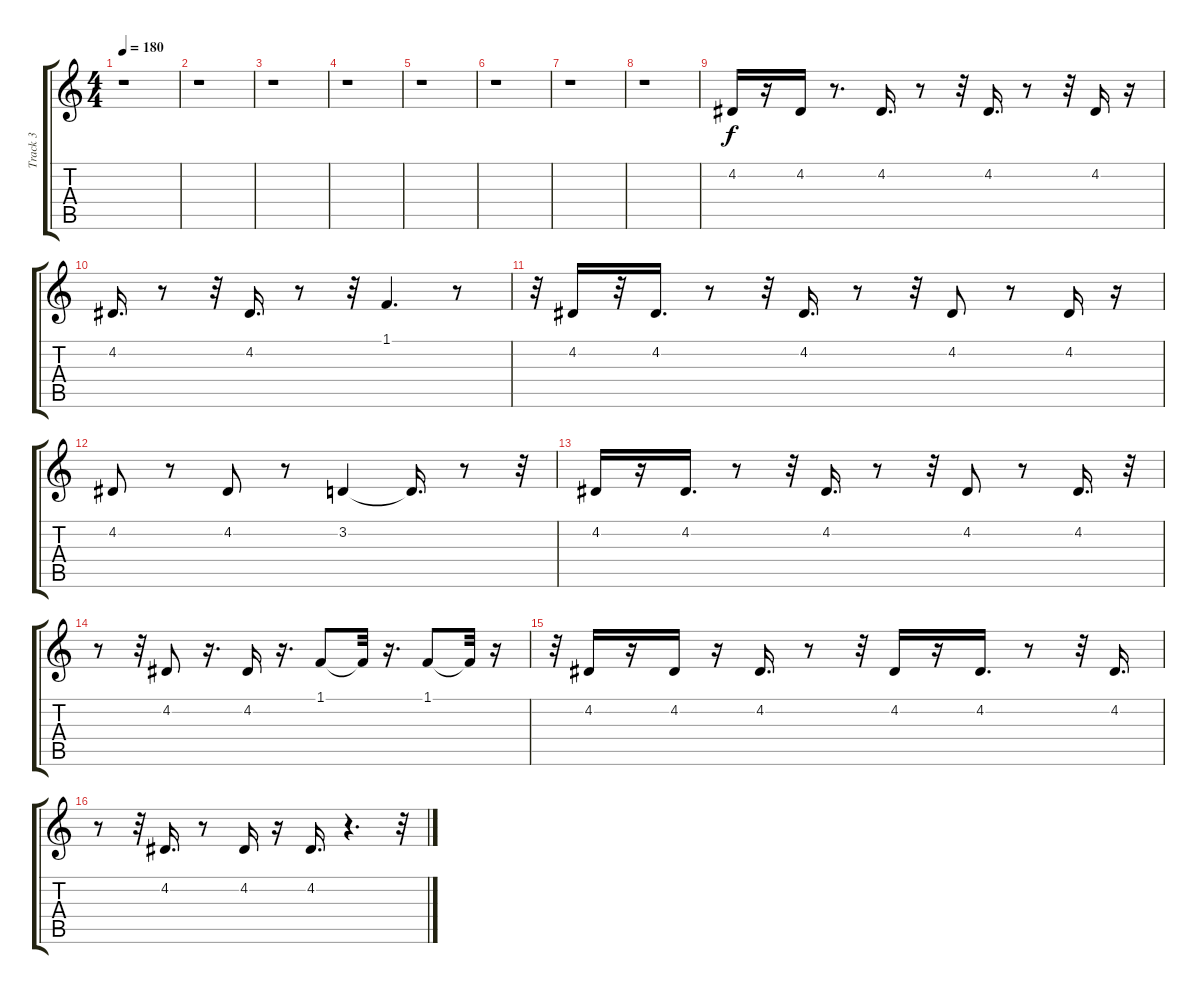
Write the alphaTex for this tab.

\track ("Track 3" "Track 3") {instrument clarinet}
\staff {score tabs}
\tuning (E4 B3 G3 D3 A2 E2) {hide}
\ts (4 4)
\tempo 180
\clef g2
\ks c
r.1{dy f} |
r.1 |
r.1 |
r.1 |
r.1 |
r.1 |
r.1 |
r.1 |
4.2.16 r.16 4.2.16 r.8{d} 4.2.16{d} r.8 r.32 4.2.16{d} r.8 r.32 4.2.16 r.16 |
4.2.16{d} r.8 r.32 4.2.16{d} r.8 r.32 1.1.4{d} r.8 |
r.32 4.2.16 r.32 4.2.16{d} r.8 r.32 4.2.16{d} r.8 r.32 4.2.8 r.8 4.2.16 r.16 |
4.2.8 r.8 4.2.8 r.8 3.2.4 3.2{t}.16{d} r.8 r.32 |
4.2.16 r.16 4.2.16{d} r.8 r.32 4.2.16{d} r.8 r.32 4.2.8 r.8 4.2.16{d} r.32 |
r.8 r.32 4.2.8 r.16{d} 4.2.16 r.16{d} 1.1.8 1.1{t}.32 r.16{d} 1.1.8 1.1{t}.32 r.16 |
r.32 4.2.16 r.16 4.2.16 r.16 4.2.16{d} r.8 r.32 4.2.16 r.16 4.2.16{d} r.8 r.32 4.2.16{d} |
r.8 r.32 4.2.16{d} r.8 4.2.16 r.16 4.2.16{d} r.4{d} r.32
